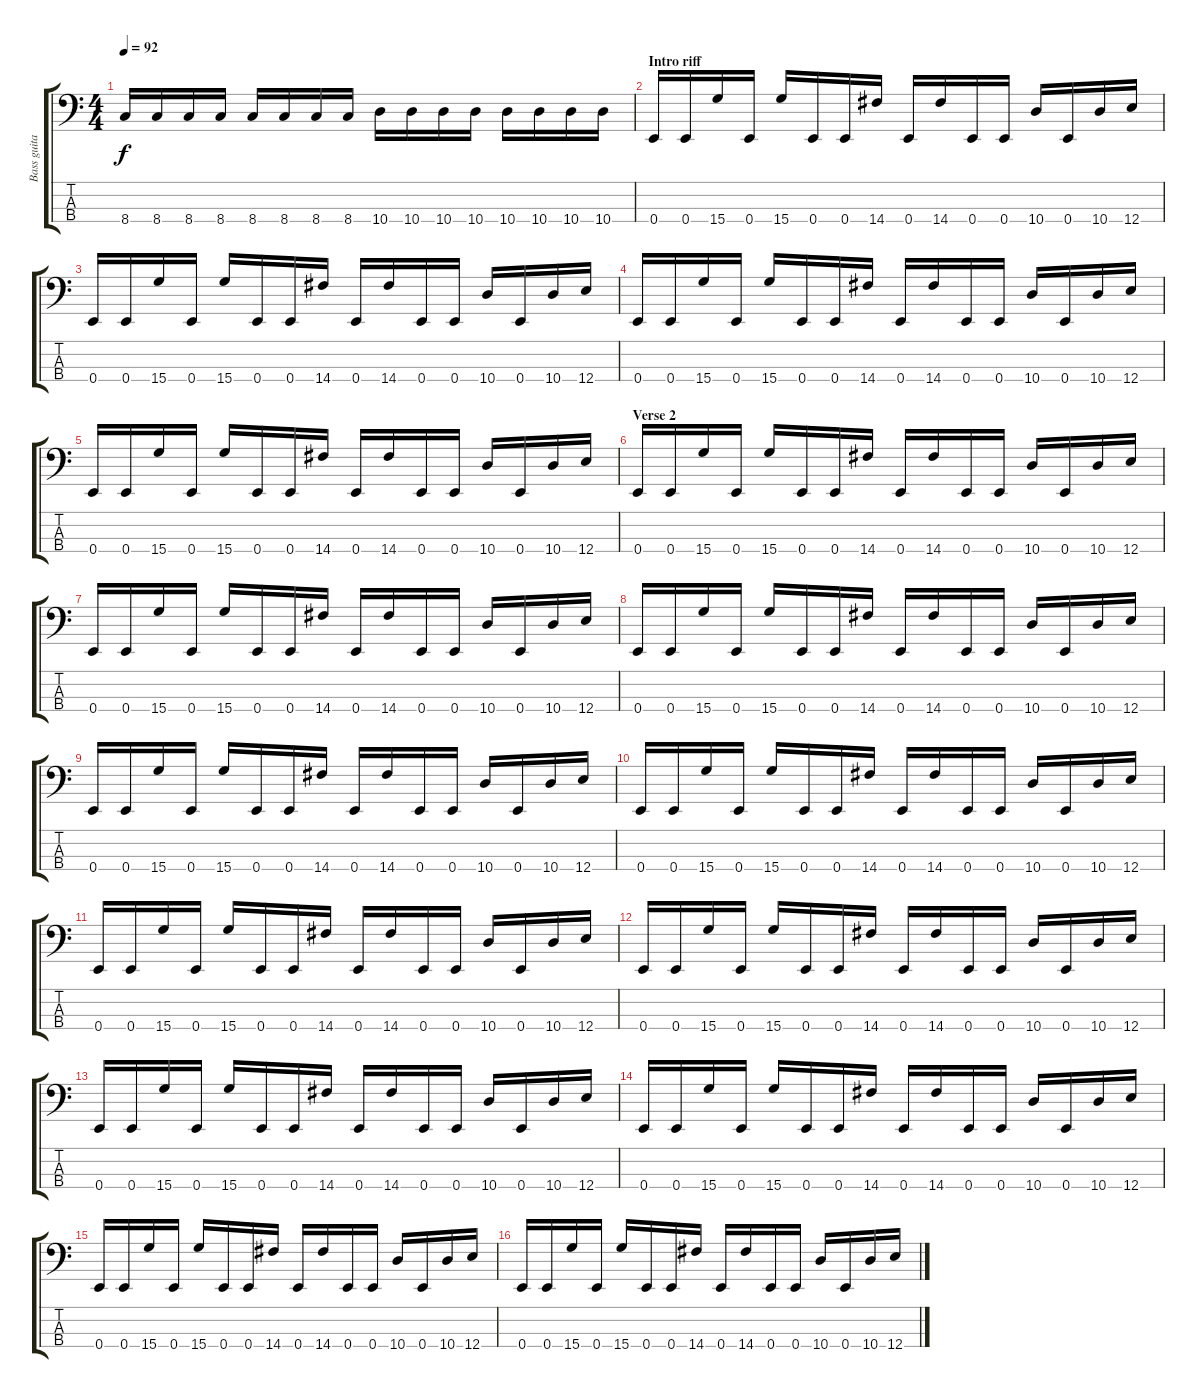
\track ("Bass guitar" "Bass guita") {instrument electricbassfinger}
\staff {score tabs}
\tuning (G2 D2 A1 E1) {hide}
\ts (4 4)
\tempo 92
\clef f4
\ks c
8.4.16{dy f} 8.4.16 8.4.16 8.4.16 8.4.16 8.4.16 8.4.16 8.4.16 10.4.16 10.4.16 10.4.16 10.4.16 10.4.16 10.4.16 10.4.16 10.4.16 |
\section ("" "Intro riff")
0.4.16 0.4.16 15.4.16 0.4.16 15.4.16 0.4.16 0.4.16 14.4.16 0.4.16 14.4.16 0.4.16 0.4.16 10.4.16 0.4.16 10.4.16 12.4.16 |
0.4.16 0.4.16 15.4.16 0.4.16 15.4.16 0.4.16 0.4.16 14.4.16 0.4.16 14.4.16 0.4.16 0.4.16 10.4.16 0.4.16 10.4.16 12.4.16 |
0.4.16 0.4.16 15.4.16 0.4.16 15.4.16 0.4.16 0.4.16 14.4.16 0.4.16 14.4.16 0.4.16 0.4.16 10.4.16 0.4.16 10.4.16 12.4.16 |
0.4.16 0.4.16 15.4.16 0.4.16 15.4.16 0.4.16 0.4.16 14.4.16 0.4.16 14.4.16 0.4.16 0.4.16 10.4.16 0.4.16 10.4.16 12.4.16 |
\section ("" "Verse 2")
0.4.16 0.4.16 15.4.16 0.4.16 15.4.16 0.4.16 0.4.16 14.4.16 0.4.16 14.4.16 0.4.16 0.4.16 10.4.16 0.4.16 10.4.16 12.4.16 |
0.4.16 0.4.16 15.4.16 0.4.16 15.4.16 0.4.16 0.4.16 14.4.16 0.4.16 14.4.16 0.4.16 0.4.16 10.4.16 0.4.16 10.4.16 12.4.16 |
0.4.16 0.4.16 15.4.16 0.4.16 15.4.16 0.4.16 0.4.16 14.4.16 0.4.16 14.4.16 0.4.16 0.4.16 10.4.16 0.4.16 10.4.16 12.4.16 |
0.4.16 0.4.16 15.4.16 0.4.16 15.4.16 0.4.16 0.4.16 14.4.16 0.4.16 14.4.16 0.4.16 0.4.16 10.4.16 0.4.16 10.4.16 12.4.16 |
0.4.16 0.4.16 15.4.16 0.4.16 15.4.16 0.4.16 0.4.16 14.4.16 0.4.16 14.4.16 0.4.16 0.4.16 10.4.16 0.4.16 10.4.16 12.4.16 |
0.4.16 0.4.16 15.4.16 0.4.16 15.4.16 0.4.16 0.4.16 14.4.16 0.4.16 14.4.16 0.4.16 0.4.16 10.4.16 0.4.16 10.4.16 12.4.16 |
0.4.16 0.4.16 15.4.16 0.4.16 15.4.16 0.4.16 0.4.16 14.4.16 0.4.16 14.4.16 0.4.16 0.4.16 10.4.16 0.4.16 10.4.16 12.4.16 |
0.4.16 0.4.16 15.4.16 0.4.16 15.4.16 0.4.16 0.4.16 14.4.16 0.4.16 14.4.16 0.4.16 0.4.16 10.4.16 0.4.16 10.4.16 12.4.16 |
0.4.16 0.4.16 15.4.16 0.4.16 15.4.16 0.4.16 0.4.16 14.4.16 0.4.16 14.4.16 0.4.16 0.4.16 10.4.16 0.4.16 10.4.16 12.4.16 |
0.4.16 0.4.16 15.4.16 0.4.16 15.4.16 0.4.16 0.4.16 14.4.16 0.4.16 14.4.16 0.4.16 0.4.16 10.4.16 0.4.16 10.4.16 12.4.16 |
0.4.16 0.4.16 15.4.16 0.4.16 15.4.16 0.4.16 0.4.16 14.4.16 0.4.16 14.4.16 0.4.16 0.4.16 10.4.16 0.4.16 10.4.16 12.4.16
